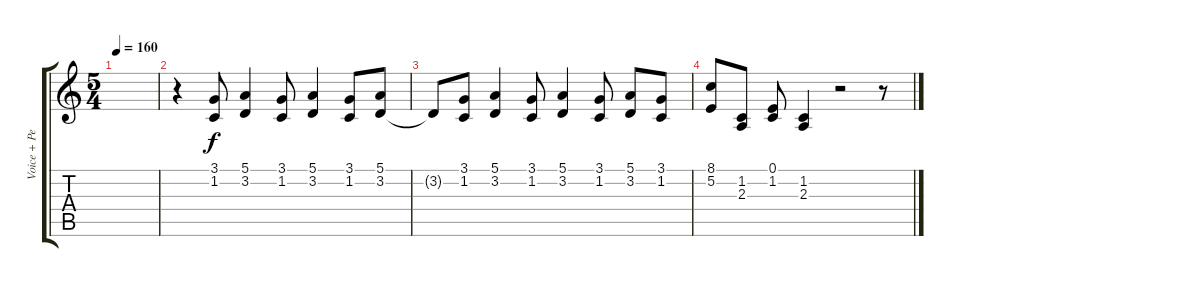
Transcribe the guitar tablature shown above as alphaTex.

\track ("Voice + Percussion" "Voice + Pe") {instrument flute}
\staff {score tabs}
\tuning (E4 B3 G3 D3 A2 E2) {hide}
\ts (5 4)
\tempo 160
\clef g2
\ks c
|
r.4 (3.1 1.2).8 (5.1 3.2).4 (3.1 1.2).8 (5.1 3.2).4 (3.1 1.2).8 (5.1 3.2).8 |
3.2{t}.8 (3.1 1.2).8 (5.1 3.2).4 (3.1 1.2).8 (5.1 3.2).4 (3.1 1.2).8 (5.1 3.2).8 (3.1 1.2).8 |
(8.1 5.2).8 (1.2 2.3).8 (0.1 1.2).8 (1.2 2.3).4 r.2 r.8
